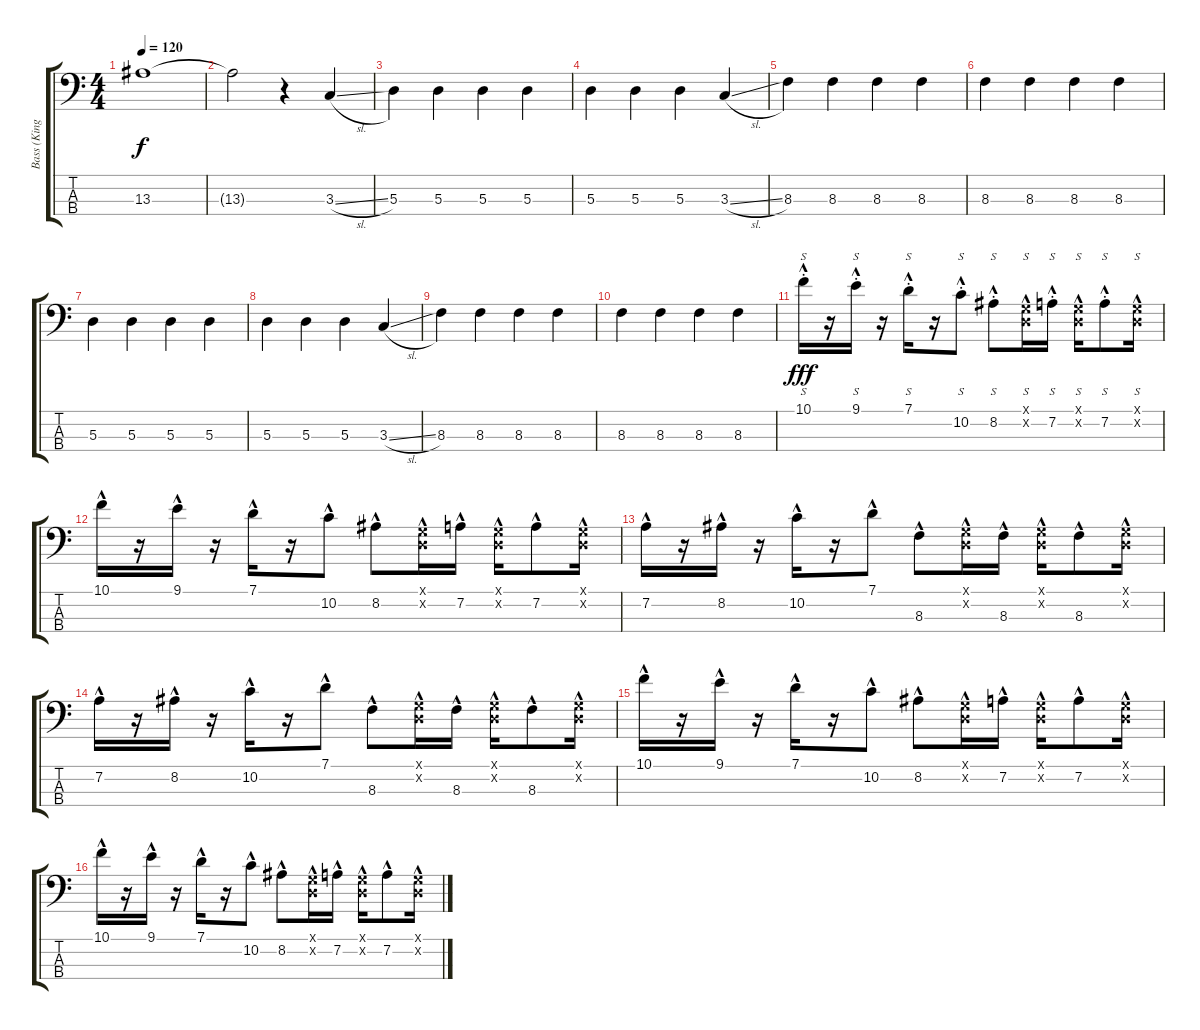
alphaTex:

\track ("Bass (Kingsbury)" "Bass (King") {instrument electricbasspick}
\staff {score tabs}
\tuning (G2 D2 A1 D1) {hide}
\ts (4 4)
\tempo 120
\clef f4
\ks c
13.3.1{dy f} |
13.3{t}.2 r.4 3.3{sl}.4 |
5.3.4 5.3.4 5.3.4 5.3.4 |
5.3.4 5.3.4 5.3.4 3.3{sl}.4 |
8.3.4 8.3.4 8.3.4 8.3.4 |
8.3.4 8.3.4 8.3.4 8.3.4 |
5.3.4 5.3.4 5.3.4 5.3.4 |
5.3.4 5.3.4 5.3.4 3.3{sl}.4 |
8.3.4 8.3.4 8.3.4 8.3.4 |
8.3.4 8.3.4 8.3.4 8.3.4 |
10.1{hac st}.16{s dy fff} r.16 9.1{hac st}.16{s} r.16 7.1{hac st}.16{s} r.16 10.2{hac st}.8{s} 8.2{hac st}.8{s} (0.1{hac x} 0.2{hac x}).16{s} 7.2{hac st}.16{s} (0.1{hac x} 0.2{hac x}).16{s} 7.2{hac st}.8{s} (0.1{hac x} 0.2{hac x}).16{s} |
10.1{hac}.16 r.16 9.1{hac}.16 r.16 7.1{hac}.16 r.16 10.2{hac}.8 8.2{hac}.8 (0.1{hac x} 0.2{hac x}).16 7.2{hac}.16 (0.1{hac x} 0.2{hac x}).16 7.2{hac}.8 (0.1{hac x} 0.2{hac x}).16 |
7.2{hac}.16 r.16 8.2{hac}.16 r.16 10.2{hac}.16 r.16 7.1{hac}.8 8.3{hac}.8 (0.1{hac x} 0.2{hac x}).16 8.3{hac}.16 (0.1{hac x} 0.2{hac x}).16 8.3{hac}.8 (0.1{hac x} 0.2{hac x}).16 |
7.2{hac}.16 r.16 8.2{hac}.16 r.16 10.2{hac}.16 r.16 7.1{hac}.8 8.3{hac}.8 (0.1{hac x} 0.2{hac x}).16 8.3{hac}.16 (0.1{hac x} 0.2{hac x}).16 8.3{hac}.8 (0.1{hac x} 0.2{hac x}).16 |
10.1{hac}.16 r.16 9.1{hac}.16 r.16 7.1{hac}.16 r.16 10.2{hac}.8 8.2{hac}.8 (0.1{hac x} 0.2{hac x}).16 7.2{hac}.16 (0.1{hac x} 0.2{hac x}).16 7.2{hac}.8 (0.1{hac x} 0.2{hac x}).16 |
10.1{hac}.16 r.16 9.1{hac}.16 r.16 7.1{hac}.16 r.16 10.2{hac}.8 8.2{hac}.8 (0.1{hac x} 0.2{hac x}).16 7.2{hac}.16 (0.1{hac x} 0.2{hac x}).16 7.2{hac}.8 (0.1{hac x} 0.2{hac x}).16
